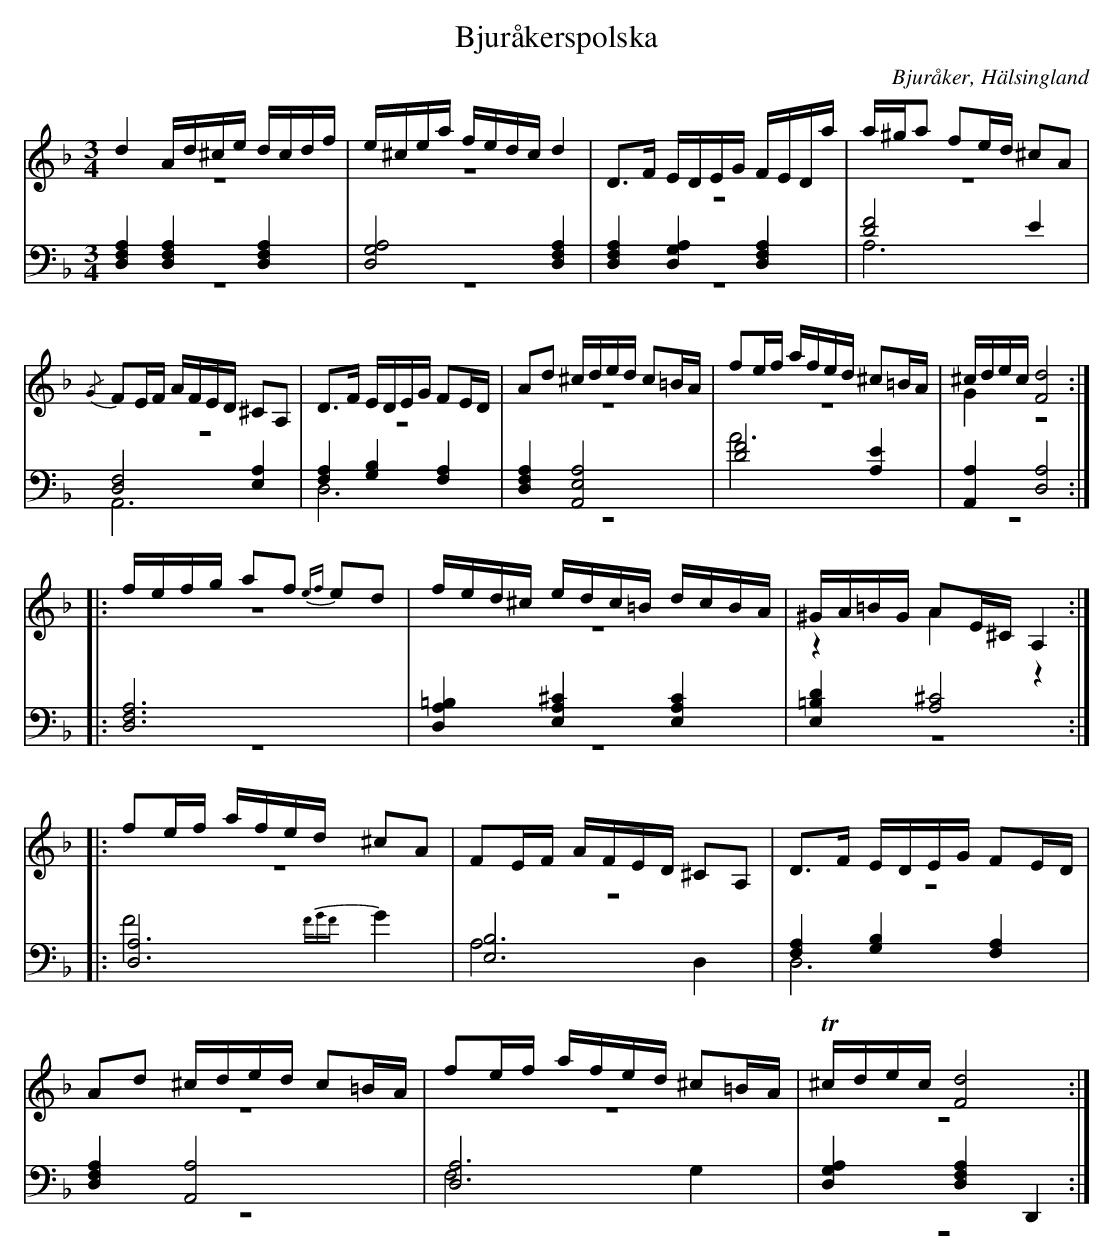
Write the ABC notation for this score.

X:1
T: Bjuråkerspolska
O: Bjuråker, Hälsingland
M: 3/4
L: 1/16
K: Dm
V:1
V:2 merge
V:3
V:4 merge
V:1
d4 Ad^ce dcdf |e^cea fedc d4|D2>F2 EDEG FEDa|a^ga2 f2ed ^c2A2|
{/G}F2EF AFED ^C2A,2|D2>F2 EDEG F2ED|A2d2 ^cded c2=BA|f2ef afed ^c2=BA|^cdec [F8d8]:|
|:fefg a2f2 {ef}e2d2 |fed^c edc=B dcBA|^GA=BG A2E^C A,4:|
|:f2ef afed ^c2A2|F2EF AFED ^C2A,2|D2>F2 EDEG F2ED|
A2d2 ^cded c2=BA|f2ef afed ^c2=BA|T^cdec [F8d8]:|
V:2
z12|z12|z12|z12|
z12|z12|z12|z12|G4 z8:|
|:z12|z12|z4 A4 z4:|
|:z12|z12|z12|
z12|z12|z12:|
V:3 clef=bass
[D,4F,4A,4] [D,4F,4A,4] [D,4F,4A,4]|[D,8G,8A,8] [D,4F,4A,4]|[D,4F,4A,4] [D,4G,4A,4] [D,4F,4A,4]|[D8F8] E4|
[D,8F,8] [E,4A,4]|[F,4A,4] [G,4B,4] [F,4A,4]|[D,4F,4A,4] [A,,8E,8A,8]|[D8F8] [A,4E4]|[A,,4A,4] [D,8A,8]:|
|:[D,12F,12A,12]|[D,4A,4=B,4] [E,4A,4^C4] [E,4A,4C4]|[E,4=B,4D4] [A,8^C8]:|
|:[D,12A,12]|[E,12B,12]|[F,4A,4] [G,4B,4] [F,4A,4]|
[D,4F,4A,4] [A,,8A,8]|[D,12A,12]|[D,4G,4A,4] [D,4F,4A,4] D,,4:|
V:4 clef=bass
z12|z12|z12|A,12|
A,,12|D,12|z12|A12|z12:|
|:z12|z12|z12:|
|:F8 {FGF}G4|A,8 D,4|D,12|
z12|F,8 G,4|z12:|
